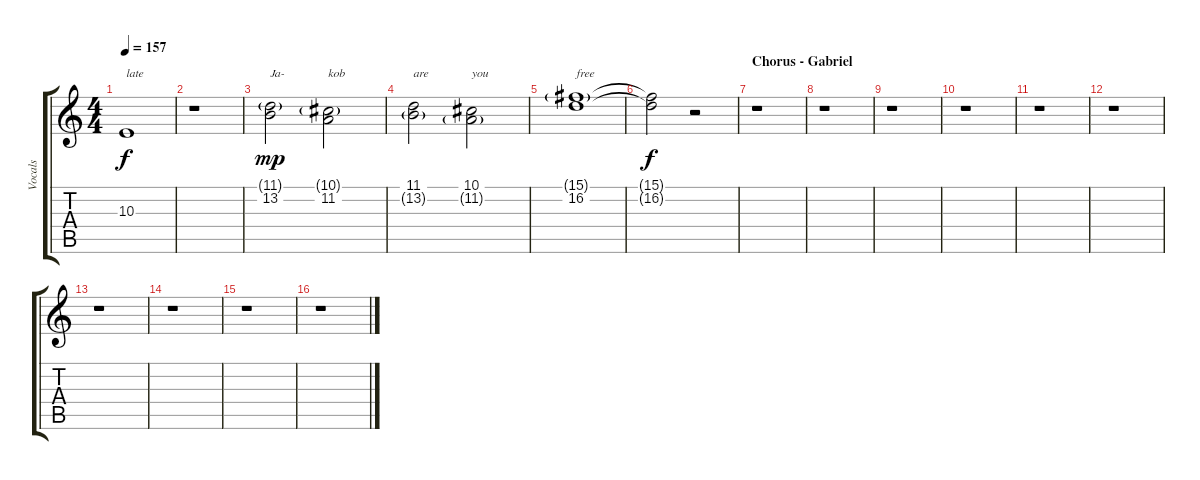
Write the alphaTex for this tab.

\track ("Vocals" "Vocals") {instrument choiraahs}
\staff {score tabs}
\tuning (Eb4 Bb3 Gb3 Db3 Ab2 Eb2) {hide}
\ts (4 4)
\tempo 157
\clef g2
\ks c
10.3.1{txt "late" dy f} |
r.1 |
(11.1{g} 13.2).2{txt "Ja-" dy mp} (10.1{g} 11.2).2{txt "kob"} |
(11.1 13.2{g}).2{txt "are"} (10.1 11.2{g}).2{txt "you"} |
(15.1{g} 16.2).1{txt "free"} |
(15.1{t} 16.2{t}).2{dy f} r.2 |
\section ("" "Chorus - Gabriel")
r.1 |
r.1 |
r.1 |
r.1 |
r.1 |
r.1 |
r.1 |
r.1 |
r.1 |
r.1
